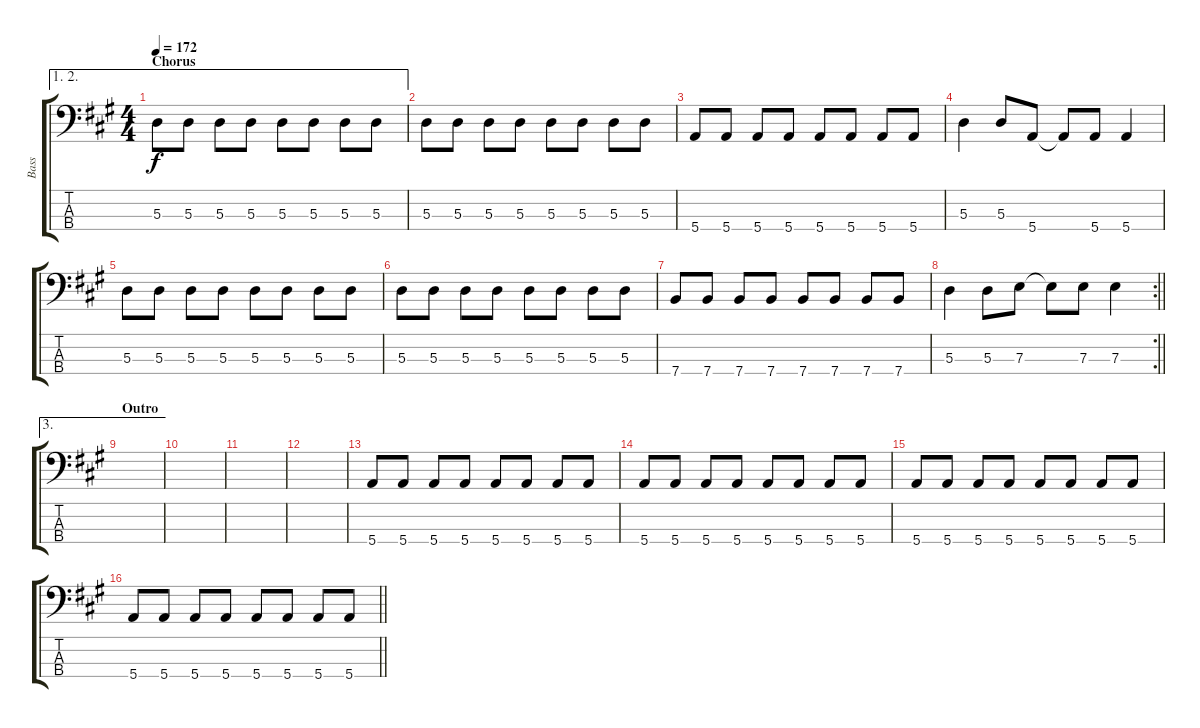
\track ("Bass" "Bass") {instrument electricbasspick}
\staff {score tabs}
\tuning (G2 D2 A1 E1) {hide}
\ae (1 2)
\ts (4 4)
\section ("" "Chorus")
\tempo 172
\clef f4
\ks a
5.3.8{dy f} 5.3.8 5.3.8 5.3.8 5.3.8 5.3.8 5.3.8 5.3.8 |
5.3.8 5.3.8 5.3.8 5.3.8 5.3.8 5.3.8 5.3.8 5.3.8 |
5.4.8 5.4.8 5.4.8 5.4.8 5.4.8 5.4.8 5.4.8 5.4.8 |
5.3.4 5.3.8 5.4.8 5.4{t}.8 5.4.8 5.4.4 |
5.3.8 5.3.8 5.3.8 5.3.8 5.3.8 5.3.8 5.3.8 5.3.8 |
5.3.8 5.3.8 5.3.8 5.3.8 5.3.8 5.3.8 5.3.8 5.3.8 |
7.4.8 7.4.8 7.4.8 7.4.8 7.4.8 7.4.8 7.4.8 7.4.8 |
\rc 2
\barLineRight lightlight
5.3.4 5.3.8 7.3.8 7.3{t}.8 7.3.8 7.3.4 |
\ae 3
\section ("" "Outro")
|
|
|
|
5.4.8 5.4.8 5.4.8 5.4.8 5.4.8 5.4.8 5.4.8 5.4.8 |
5.4.8 5.4.8 5.4.8 5.4.8 5.4.8 5.4.8 5.4.8 5.4.8 |
5.4.8 5.4.8 5.4.8 5.4.8 5.4.8 5.4.8 5.4.8 5.4.8 |
\barLineRight lightlight
5.4.8 5.4.8 5.4.8 5.4.8 5.4.8 5.4.8 5.4.8 5.4.8
